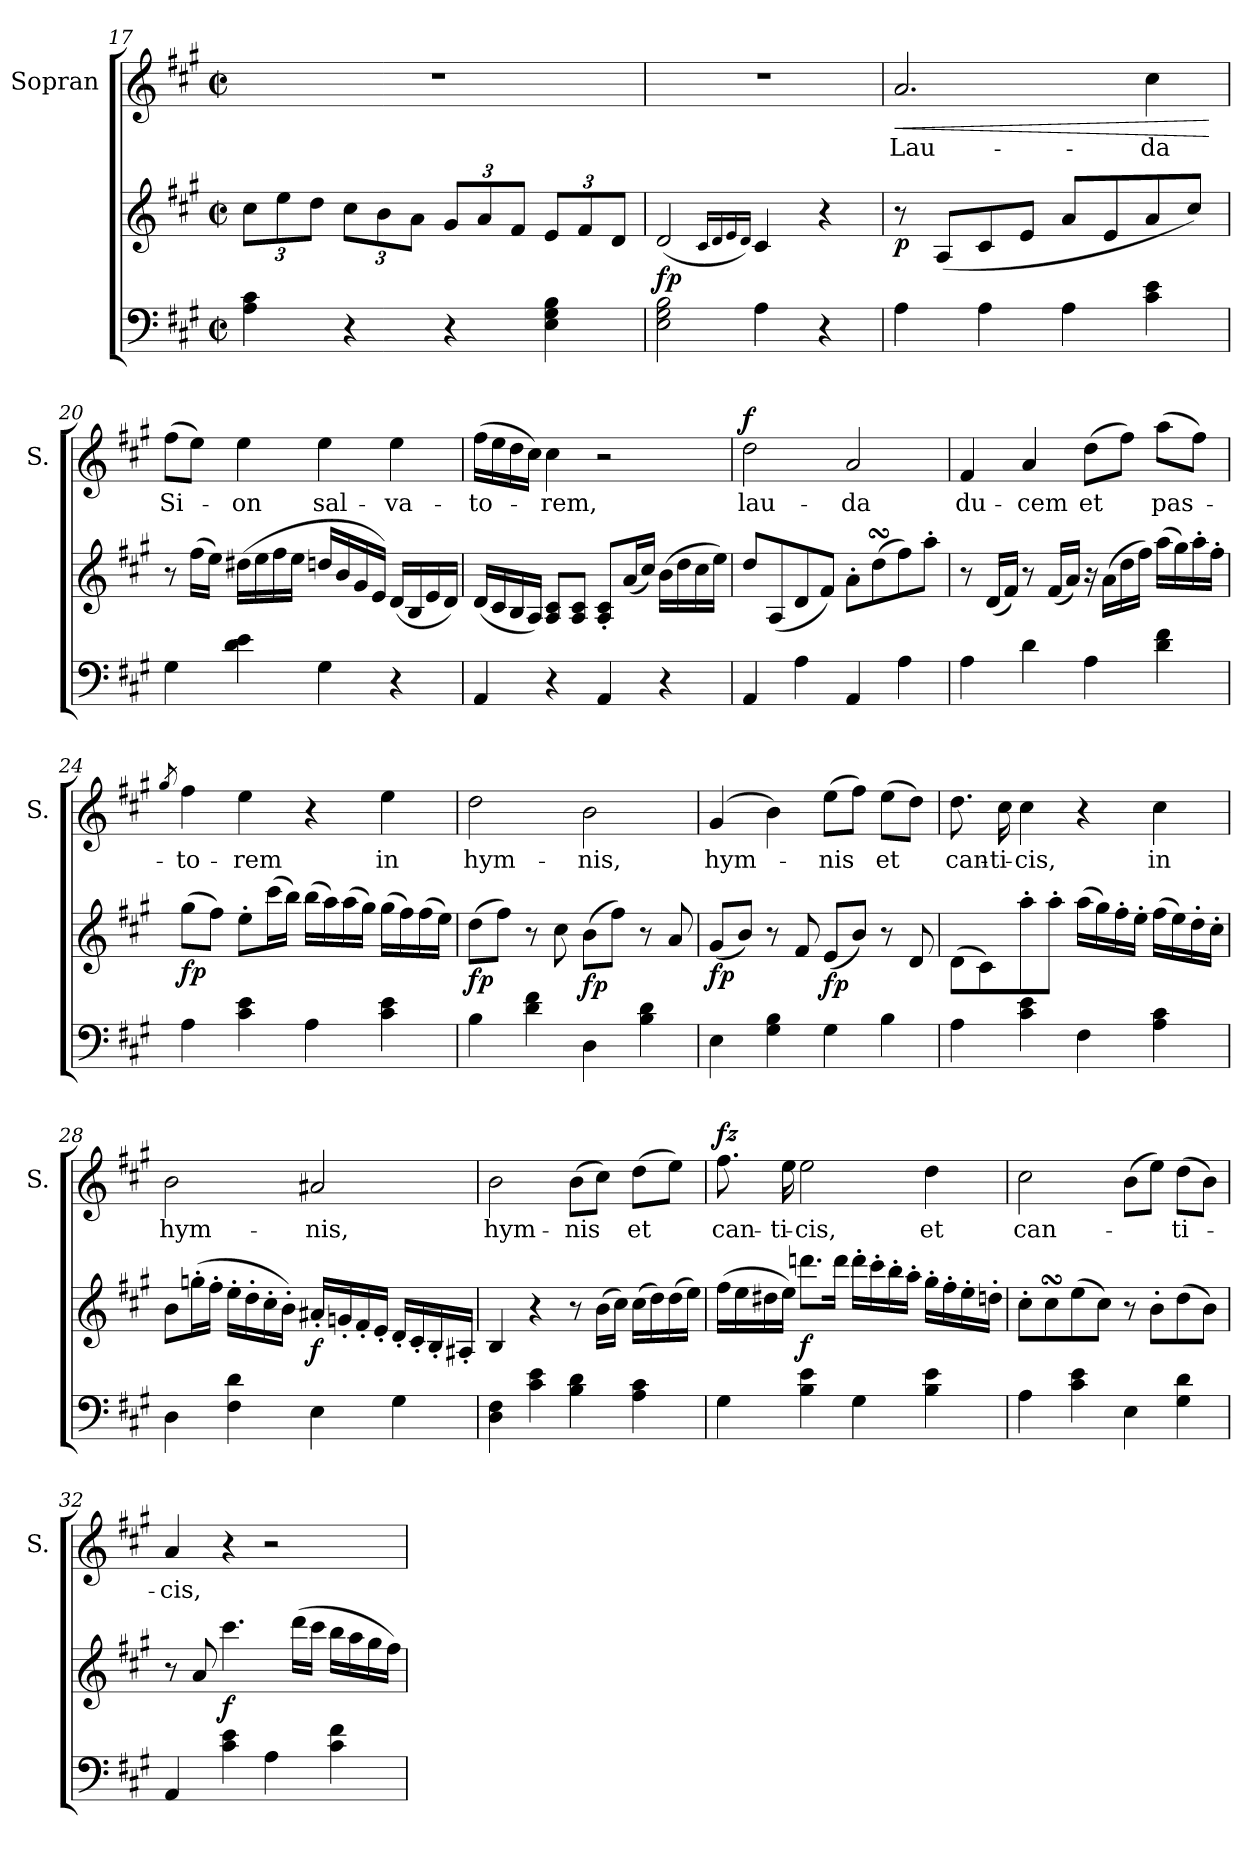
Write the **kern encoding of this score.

**kern	**kern	**dynam	**kern	**text	**dynam
*part2	*part2	*part2	*part1	*part1	*part1
*staff3	*staff2	*staff2/3	*staff1	*staff1	*staff1
*	*	*	*I"Sopran	*	*
*	*	*	*I'S.	*	*
!!LO:LB:g=z
*clefF4	*clefG2	*	*clefG2	*	*
*k[f#c#g#]	*k[f#c#g#]	*	*k[f#c#g#]	*	*
*A:	*A:	*	*A:	*	*
*M2/2	*M2/2	*	*M2/2	*	*
*met(c|)	*met(c|)	*	*met(c|)	*	*
*	*Xbrackettup	*	*	*	*
=17	=17	=17	=17	=17	=17
4A\ 4c#\	12cc#\L	.	1r	.	.
.	12ee\	.	.	.	.
.	12dd\J	.	.	.	.
4r	12cc#\L	.	.	.	.
.	12b\	.	.	.	.
.	12a\J	.	.	.	.
4r	12g#/L	.	.	.	.
.	12a/	.	.	.	.
.	12f#/J	.	.	.	.
4E\ 4G#\ 4B\	12e/L	.	.	.	.
.	12f#/	.	.	.	.
.	12d/J	.	.	.	.
=18	=18	=18	=18	=18	=18
!	!	!LO:DY:b	!	!	!
2E\ 2G#\ 2B\	(<2d/	fp	1r	.	.
.	16qc#/LL	.	.	.	.
.	16qd/	.	.	.	.
.	16qe/	.	.	.	.
.	16qd/JJ)	.	.	.	.
4A\	4c#/	.	.	.	.
4r	4r	.	.	.	.
=19	=19	=19	=19	=19	=19
!	!	!LO:DY:b	!	!LO:LY:b	!LO:HP:b
4A\	8r	p	2.a/	Lau-	<
.	(<8A/L	.	.	.	.
4A\	8c#/	.	.	.	.
.	8e/J	.	.	.	.
4A\	8a/L	.	.	.	.
.	8e/	.	.	.	.
!	!	!	!	!LO:LY:b	!
4c#\ 4e\	8a/	.	4cc#\	-da	.
.	8cc#/J)	.	.	.	.
.	.	.	.	.	[
=20	=20	=20	=20	=20	=20
!	!	!	!	!LO:LY:b	!
4G#\	8r	.	(>8ff#\L	Si-	.
.	(>16ff#\LL	.	8ee\J)	.	.
.	16ee\JJ)	.	.	.	.
!	!	!	!	!LO:LY:b	!
4d\ 4e\	(>16dd#X\LL	.	4ee\	-on	.
.	16ee\	.	.	.	.
.	16ff#\	.	.	.	.
.	16ee\JJ	.	.	.	.
!	!	!	!	!LO:LY:b	!
4G#\	16ddn/LL	.	4ee\	sal-	.
.	16b/	.	.	.	.
.	16g#/	.	.	.	.
.	16e/JJ)	.	.	.	.
!	!	!	!	!LO:LY:b	!
4r	(<16d/LL	.	4ee\	-va-	.
.	16B/	.	.	.	.
.	16e/	.	.	.	.
.	16d/JJ)	.	.	.	.
!!LO:LB:g=z
=21	=21	=21	=21	=21	=21
!	!	!	!	!LO:LY:b	!
4AA/	(<16d/LL	.	(>16ff#\LL	-to-	.
.	16c#/	.	16ee\	.	.
.	16B/	.	16dd\	.	.
.	16A/JJ)	.	16cc#\JJ)	.	.
!	!	!	!	!LO:LY:b	!
4r	8A/ 8c#/L	.	4cc#\	-rem,	.
.	8A/ 8c#/J	.	.	.	.
4AA/	8A/'< 8c#/'<L	.	2r	.	.
.	(<16a/L	.	.	.	.
.	16cc#/JJ)	.	.	.	.
4r	(>16b\LL	.	.	.	.
.	16dd\	.	.	.	.
.	16cc#\	.	.	.	.
.	16ee\JJ)	.	.	.	.
=22	=22	=22	=22	=22	=22
!	!	!	!	!LO:LY:b	!LO:DY:a
4AA/	8dd/L	.	2dd\	lau-	f
.	(<8A/	.	.	.	.
4A\	8d/	.	.	.	.
.	8f#/J)	.	.	.	.
!	!	!	!	!LO:LY:b	!
4AA/	8a'>\L	.	2a/	-da	.
.	(>8ddsSSs\	.	.	.	.
4A\	8ff#\)	.	.	.	.
.	8aa'>\J	.	.	.	.
=23	=23	=23	=23	=23	=23
!	!	!	!	!LO:LY:b	!
4A\	8r	.	4f#/	du-	.
.	(<16d/LL	.	.	.	.
.	16f#/JJ)	.	.	.	.
!	!	!	!	!LO:LY:b	!
4d\	8r	.	4a/	-cem	.
.	(<16f#/LL	.	.	.	.
.	16a/JJ)	.	.	.	.
!	!	!	!	!LO:LY:b	!
4A\	16r	.	(>8dd\L	et	.
.	(>16a\LL	.	.	.	.
.	16dd\	.	8ff#\J)	.	.
.	16ff#\JJ)	.	.	.	.
!	!	!	!	!LO:LY:b	!
4d\ 4f#\	(>16aa\LL	.	(>8aa\L	pas-	.
.	16gg#\)	.	.	.	.
.	16aa'>\	.	8ff#\J)	.	.
.	16ff#'>\JJ	.	.	.	.
!!LO:LB:g=z
=24	=24	=24	=24	=24	=24
.	.	.	8qgg#/	.	.
!	!	!LO:DY:b	!	!LO:LY:b	!
4A\	(>8gg#\L	fp	4ff#\	-to-	.
.	8ff#\J)	.	.	.	.
!	!	!	!	!LO:LY:b	!
4c#\ 4e\	8ee'>\L	.	4ee\	-rem	.
.	(>16ccc#\L	.	.	.	.
.	16bb\JJ)	.	.	.	.
4A\	(>16bb\LL	.	4r	.	.
.	16aa\)	.	.	.	.
.	(>16aa\	.	.	.	.
.	16gg#\JJ)	.	.	.	.
!	!	!	!	!LO:LY:b	!
4c#\ 4e\	(>16gg#\LL	.	4ee\	in	.
.	16ff#\)	.	.	.	.
.	(>16ff#\	.	.	.	.
.	16ee\JJ)	.	.	.	.
=25	=25	=25	=25	=25	=25
!	!	!LO:DY:b	!	!LO:LY:b	!
4B\	(>8dd\L	fp	2dd\	hym-	.
.	8ff#\J)	.	.	.	.
4d\ 4f#\	8r	.	.	.	.
.	8cc#\	.	.	.	.
!	!	!LO:DY:b	!	!LO:LY:b	!
4D\	(>8b\L	fp	2b\	-nis,	.
.	8ff#\J)	.	.	.	.
4B\ 4d\	8r	.	.	.	.
.	8a/	.	.	.	.
=26	=26	=26	=26	=26	=26
!	!	!LO:DY:b	!	!LO:LY:b	!
4E\	(<8g#/L	fp	(4g#/	hym-	.
.	8b/J)	.	.	.	.
4G#\ 4B\	8r	.	4b\)	.	.
.	8f#/	.	.	.	.
!	!	!LO:DY:b	!	!LO:LY:b	!
4G#\	(<8e/L	fp	(>8ee\L	-nis	.
.	8b/J)	.	8ff#\J)	.	.
!	!	!	!	!LO:LY:b	!
4B\	8r	.	(>8ee\L	et	.
.	8d/	.	8dd\J)	.	.
=27	=27	=27	=27	=27	=27
!	!	!	!	!LO:LY:b	!
4A\	(>8d\L	.	8.dd\	can-	.
.	8c#\)	.	.	.	.
!	!	!	!	!LO:LY:b	!
.	.	.	16cc#\	-ti-	.
!	!	!	!	!LO:LY:b	!
4c#\ 4e\	8aa'>\	.	4cc#\	-cis,	.
.	8aa'>\J	.	.	.	.
4F#\	(>16aa\LL	.	4r	.	.
.	16gg#\)	.	.	.	.
.	16ff#'>\	.	.	.	.
.	16ee'>\JJ	.	.	.	.
!	!	!	!	!LO:LY:b	!
4A\ 4c#\	(>16ff#\LL	.	4cc#\	in	.
.	16ee\)	.	.	.	.
.	16dd'>\	.	.	.	.
.	16cc#'>\JJ	.	.	.	.
!!LO:PB:g=z
=28	=28	=28	=28	=28	=28
!	!	!	!	!LO:LY:b	!
4D\	8b\L	.	2b\	hym-	.
.	(>16ggn'>\L	.	.	.	.
.	16ff#'>\JJ	.	.	.	.
4F#\ 4d\	16ee'>\LL	.	.	.	.
.	16dd'>\	.	.	.	.
.	16cc#'>\	.	.	.	.
.	16b'>\JJ)	.	.	.	.
!	!	!LO:DY:b	!	!LO:LY:b	!
4E\	16a#X'</LL	f	2a#X/	-nis,	.
.	16gn'</	.	.	.	.
.	16f#'</	.	.	.	.
.	16e'</JJ	.	.	.	.
4G#\	16d'</LL	.	.	.	.
.	16c#'</	.	.	.	.
.	16B'</	.	.	.	.
.	16A#X'</JJ	.	.	.	.
=29	=29	=29	=29	=29	=29
!	!	!	!	!LO:LY:b	!
4D\ 4F#\	4B/	.	2b\	hym-	.
4c#\ 4e\	4r	.	.	.	.
!	!	!	!	!LO:LY:b	!
4B\ 4d\	8r	.	(>8b\L	-nis	.
.	(>16b\LL	.	8cc#\J)	.	.
.	16cc#\JJ)	.	.	.	.
!	!	!	!	!LO:LY:b	!
4A\ 4c#\	(>16cc#\LL	.	(>8dd\L	et	.
.	16dd\)	.	.	.	.
.	(>16dd\	.	8ee\J)	.	.
.	16ee\JJ)	.	.	.	.
=30	=30	=30	=30	=30	=30
!	!	!	!	!LO:LY:b	!LO:DY:a
4G#\	(>16ff#\LL	.	8.ff#\	can-	fz
.	16ee\	.	.	.	.
.	16dd#X\	.	.	.	.
!	!	!	!	!LO:LY:b	!
.	16ee\JJ)	.	16ee\	-ti-	.
!	!	!LO:DY:b	!	!LO:LY:b	!
4B\ 4e\	8.dddn\L	f	2ee\	-cis,	.
.	16ddd\Jk	.	.	.	.
4G#\	16ddd'>\LL	.	.	.	.
.	16ccc#'>\	.	.	.	.
.	16bb'>\	.	.	.	.
.	16aa'>\JJ	.	.	.	.
!	!	!	!	!LO:LY:b	!
4B\ 4e\	16gg#'>\LL	.	4dd\	et	.
.	16ff#'>\	.	.	.	.
.	16ee'>\	.	.	.	.
.	16ddn'>\JJ	.	.	.	.
!!LO:LB:g=z
=31	=31	=31	=31	=31	=31
!	!	!	!	!LO:LY:b	!
4A\	8cc#'>\L	.	2cc#\	can-	.
.	8cc#sSsS\	.	.	.	.
4c#\ 4e\	(>8ee\	.	.	.	.
.	8cc#\J)	.	.	.	.
4E\	8r	.	(>8b\L	.	.
.	8b'>\L	.	8ee\J)	.	.
!	!	!	!	!LO:LY:b	!
4G#\ 4d\	(>8dd\	.	(>8dd\L	-ti-	.
.	8b\J)	.	8b\J)	.	.
=32	=32	=32	=32	=32	=32
!	!	!	!	!LO:LY:b	!
4AA/	8r	.	4a/	-cis,	.
.	8a/	.	.	.	.
!	!	!LO:DY:b	!	!	!
4c#\ 4e\	4.ccc#\	f	4r	.	.
4A\	.	.	2r	.	.
.	(>16ddd\LL	.	.	.	.
.	16ccc#\JJ	.	.	.	.
4c#\ 4f#\	16bb\LL	.	.	.	.
.	16aa\	.	.	.	.
.	16gg#\	.	.	.	.
.	16ff#\JJ)	.	.	.	.
=	=	=	=	=	=
*-	*-	*-	*-	*-	*-
